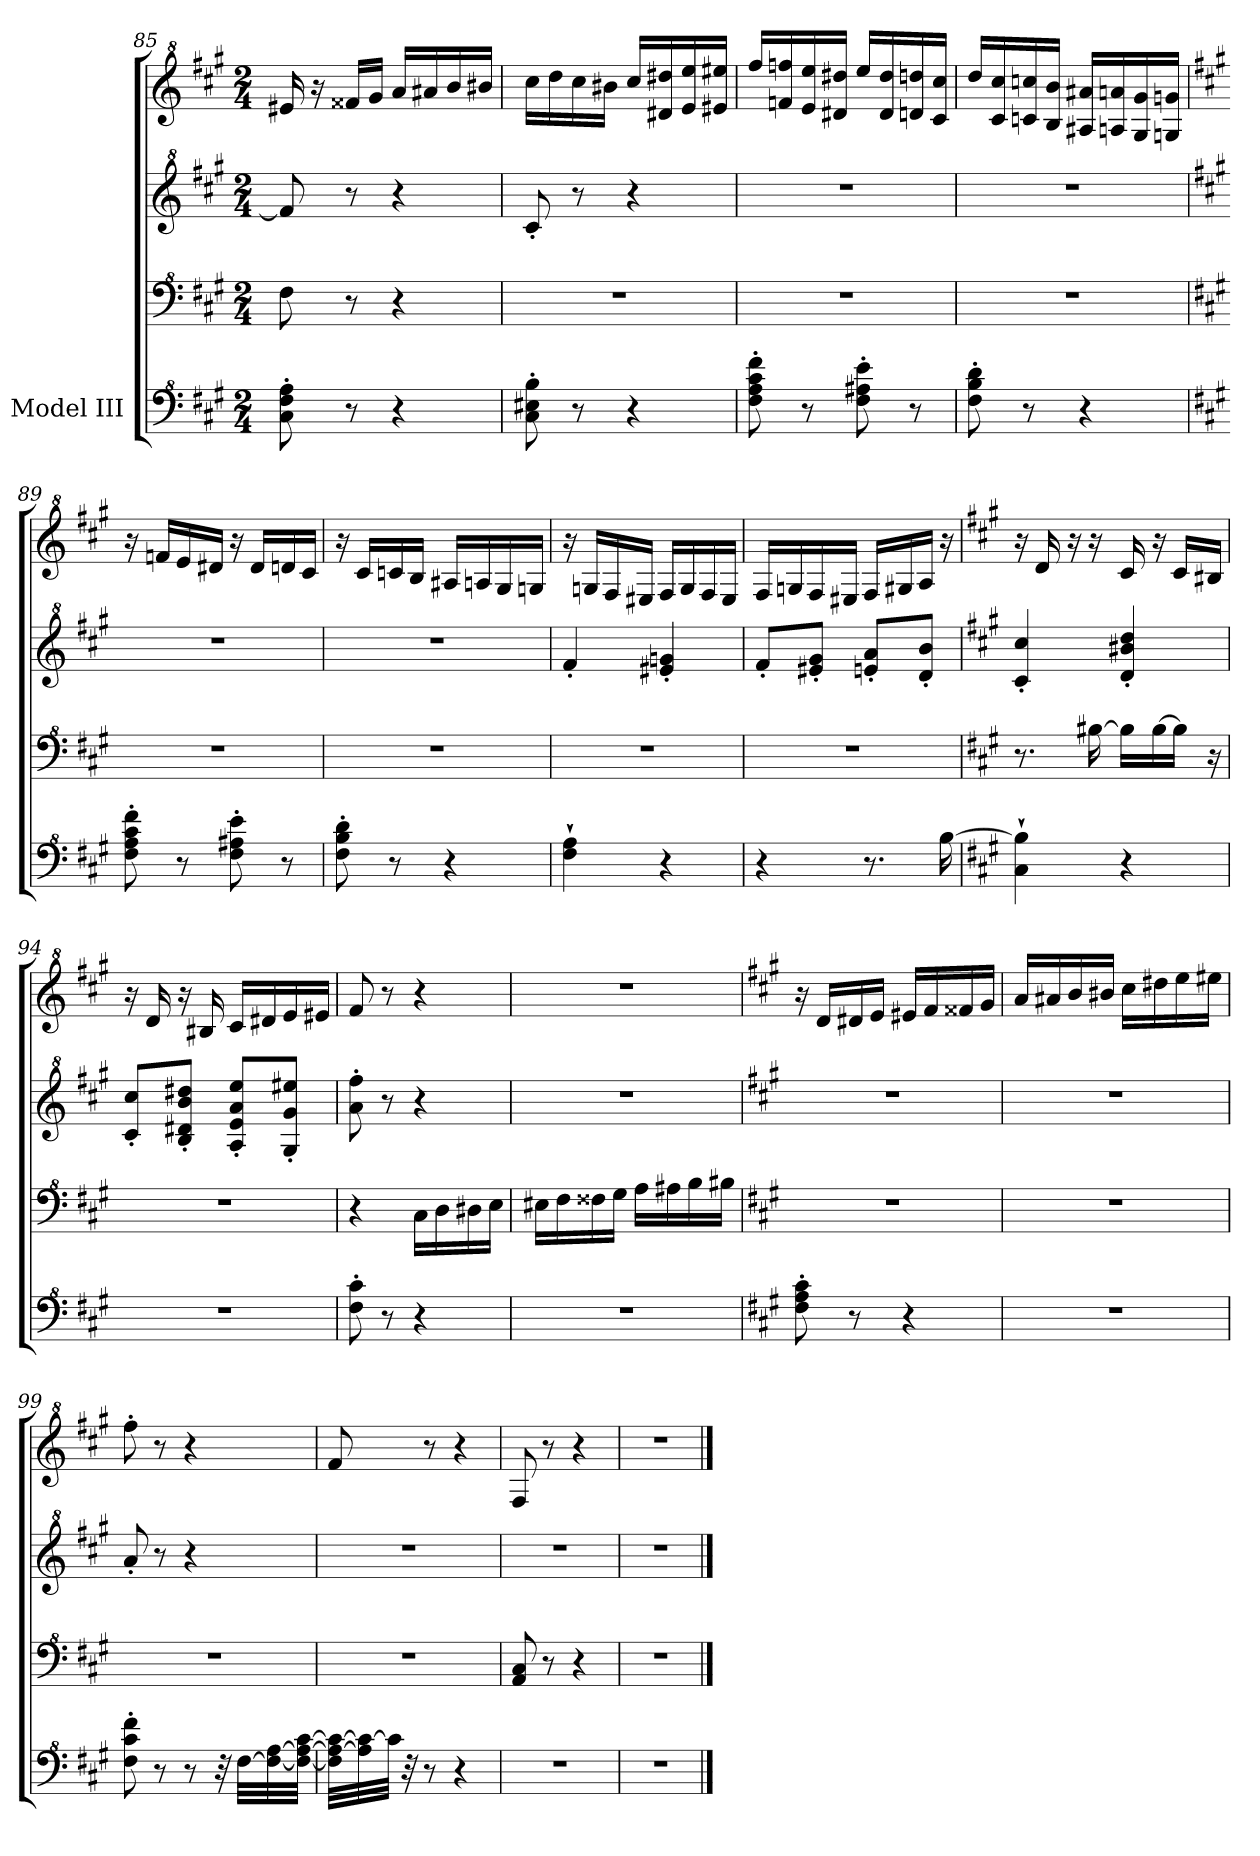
**kern	**kern	**kern	**kern
*part1	*part1	*part1	*part1
*staff4	*staff3	*staff2	*staff1
*I"Model III	*	*	*
!!LO:LB:g=z
*clefF^4	*clefF^4	*clefG^2	*clefG^2
*k[f#c#g#]	*k[f#c#g#]	*k[f#c#g#]	*k[f#c#g#]
*M2/4	*M2/4	*M2/4	*M2/4
=85	=85	=85	=85
8c#\' 8f#\' 8a\'	8f#\	8ff#/]	16ee#X/
.	.	.	16r
8r	8r	8r	16ff##X/LL
.	.	.	16gg#/JJ
4r	4r	4r	16aa/LL
.	.	.	16aa#X/
.	.	.	16bb/
.	.	.	16bb#X/JJ
=86	=86	=86	=86
8c#\' 8e#X\' 8b\'	2r	8cc#'/	16ccc#\LL
.	.	.	16ddd\
8r	.	8r	16ccc#\
.	.	.	16bb#X\JJ
4r	.	4r	16ccc#/LL
.	.	.	16dd#X/ 16ddd#X/
.	.	.	16ee/ 16eee/
.	.	.	16ee#X/ 16eee#X/JJ
=87	=87	=87	=87
8f#\' 8a\' 8cc#\' 8ff#\'	2r	2r	16fff#/LL
.	.	.	16ffn/ 16fffn/
8r	.	.	16ee/ 16eee/
.	.	.	16dd#X/ 16ddd#X/JJ
8f#\' 8a#X\' 8ee\'	.	.	16eee/LL
.	.	.	16dd#/ 16ddd#/
8r	.	.	16ddn/ 16dddn/
.	.	.	16cc#/ 16ccc#/JJ
=88	=88	=88	=88
8f#\' 8b\' 8dd\'	2r	2r	16ddd/LL
.	.	.	16cc#/ 16ccc#/
8r	.	.	16ccn/ 16cccn/
.	.	.	16b/ 16bb/JJ
4r	.	.	16a#X/ 16aa#X/LL
.	.	.	16an/ 16aan/
.	.	.	16g#/ 16gg#/
.	.	.	16gn/ 16ggn/JJ
!!LO:PB:g=z
=89	=89	=89	=89
*k[f#c#g#]	*k[f#c#g#]	*k[f#c#g#]	*k[f#c#g#]
8f#\' 8a\' 8cc#\' 8ff#\'	2r	2r	16r
.	.	.	16ffn/LL
8r	.	.	16ee/
.	.	.	16dd#X/JJ
8f#\' 8a#X\' 8ee\'	.	.	16r
.	.	.	16dd#/LL
8r	.	.	16ddn/
.	.	.	16cc#/JJ
=90	=90	=90	=90
8f#\' 8b\' 8dd\'	2r	2r	16r
.	.	.	16cc#/LL
8r	.	.	16ccn/
.	.	.	16b/JJ
4r	.	.	16a#X/LL
.	.	.	16an/
.	.	.	16g#/
.	.	.	16gn/JJ
=91	=91	=91	=91
4f#\` 4a\`	2r	4ff#'/	16r
.	.	.	16gn/LL
.	.	.	16f#/
.	.	.	16e#X/JJ
4r	.	4ee#X/' 4ggn/'	16f#/LL
.	.	.	16g/
.	.	.	16f#/
.	.	.	16e#/JJ
=92	=92	=92	=92
4r	2r	8ff#'/L	16f#/LL
.	.	.	16gn/
.	.	8ee#X/' 8gg#/'J	16f#/
.	.	.	16e#X/JJ
8.r	.	8een/' 8aa/'L	16f#/LL
.	.	.	16g#X/
.	.	8dd/' 8bb/'J	16a/JJ
[16b\	.	.	16r
!!LO:LB:g=z
=93	=93	=93	=93
*k[f#c#g#]	*k[f#c#g#]	*k[f#c#g#]	*k[f#c#g#]
4c#\` 4b\]`	8.r	4cc#/' 4ccc#/'	16r
.	.	.	16dd/
.	.	.	16r
.	[16b#X\	.	16r
4r	16b#\LL]	4dd/' 4bb#X/' 4ddd/'	16cc#/
.	[16b#\	.	16r
.	16b#\JJ]	.	16cc#/LL
.	16r	.	16b#X/JJ
=94	=94	=94	=94
2r	2r	8cc#/' 8ccc#/'L	16r
.	.	.	16dd/
.	.	8b/' 8dd#X/' 8bb/' 8ddd#X/'J	16r
.	.	.	16b#X/
.	.	8a/' 8ee/' 8aa/' 8eee/'L	16cc#/LL
.	.	.	16dd#X/
.	.	8g#/' 8gg#/' 8eee#X/'J	16ee/
.	.	.	16ee#X/JJ
=95	=95	=95	=95
8f#\' 8cc#\'	4r	8aa\' 8fff#\'	8ff#/
8r	.	8r	8r
4r	16c#\LL	4r	4r
.	16d\	.	.
.	16d#X\	.	.
.	16e\JJ	.	.
=96	=96	=96	=96
2r	16e#X\LL	2r	2r
.	16f#\	.	.
.	16f##X\	.	.
.	16g#\JJ	.	.
.	16a\LL	.	.
.	16a#X\	.	.
.	16b\	.	.
.	16b#X\JJ	.	.
=97	=97	=97	=97
*k[f#c#g#]	*k[f#c#g#]	*k[f#c#g#]	*k[f#c#g#]
8f#\' 8a\' 8cc#\'	2r	2r	16r
.	.	.	16dd/LL
8r	.	.	16dd#X/
.	.	.	16ee/JJ
4r	.	.	16ee#X/LL
.	.	.	16ff#/
.	.	.	16ff##X/
.	.	.	16gg#/JJ
!!LO:LB:g=z
=98	=98	=98	=98
2r	2r	2r	16aa/LL
.	.	.	16aa#X/
.	.	.	16bb/
.	.	.	16bb#X/JJ
.	.	.	16ccc#\LL
.	.	.	16ddd#X\
.	.	.	16eee\
.	.	.	16eee#X\JJ
=99	=99	=99	=99
8f#\' 8cc#\' 8ff#\'	2r	8aa'/	8fff#'\
8r	.	8r	8r
8r	.	4r	4r
32r	.	.	.
[32f#\LLL	.	.	.
32f#\_ [32a\	.	.	.
32f#\_ 32a\_ [32cc#\JJJ	.	.	.
=100	=100	=100	=100
32f#\] 32a\_ 32cc#\_LLL	2r	2r	8ff#/
32a\] 32cc#\_	.	.	.
32cc#\JJJ]	.	.	.
32r	.	.	.
8r	.	.	8r
4r	.	.	4r
=101	=101	=101	=101
2r	8A/ 8c#/	2r	8f#/
.	8r	.	8r
.	4r	.	4r
=102	=102	=102	=102
2r	2r	2r	2r
==	==	==	==
*-	*-	*-	*-
